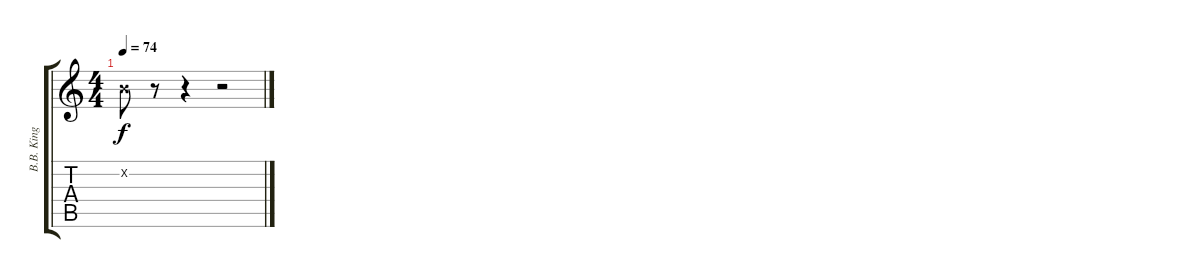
\track ("B.B. King Guitar " "B.B. King ") {instrument electricguitarclean}
\staff {score tabs}
\tuning (E4 B3 G3 D3 A2 E2) {hide}
\ts (4 4)
\tempo 74
\clef g2
\ks c
0.2{x}.8{dy f} r.8 r.4 r.2
